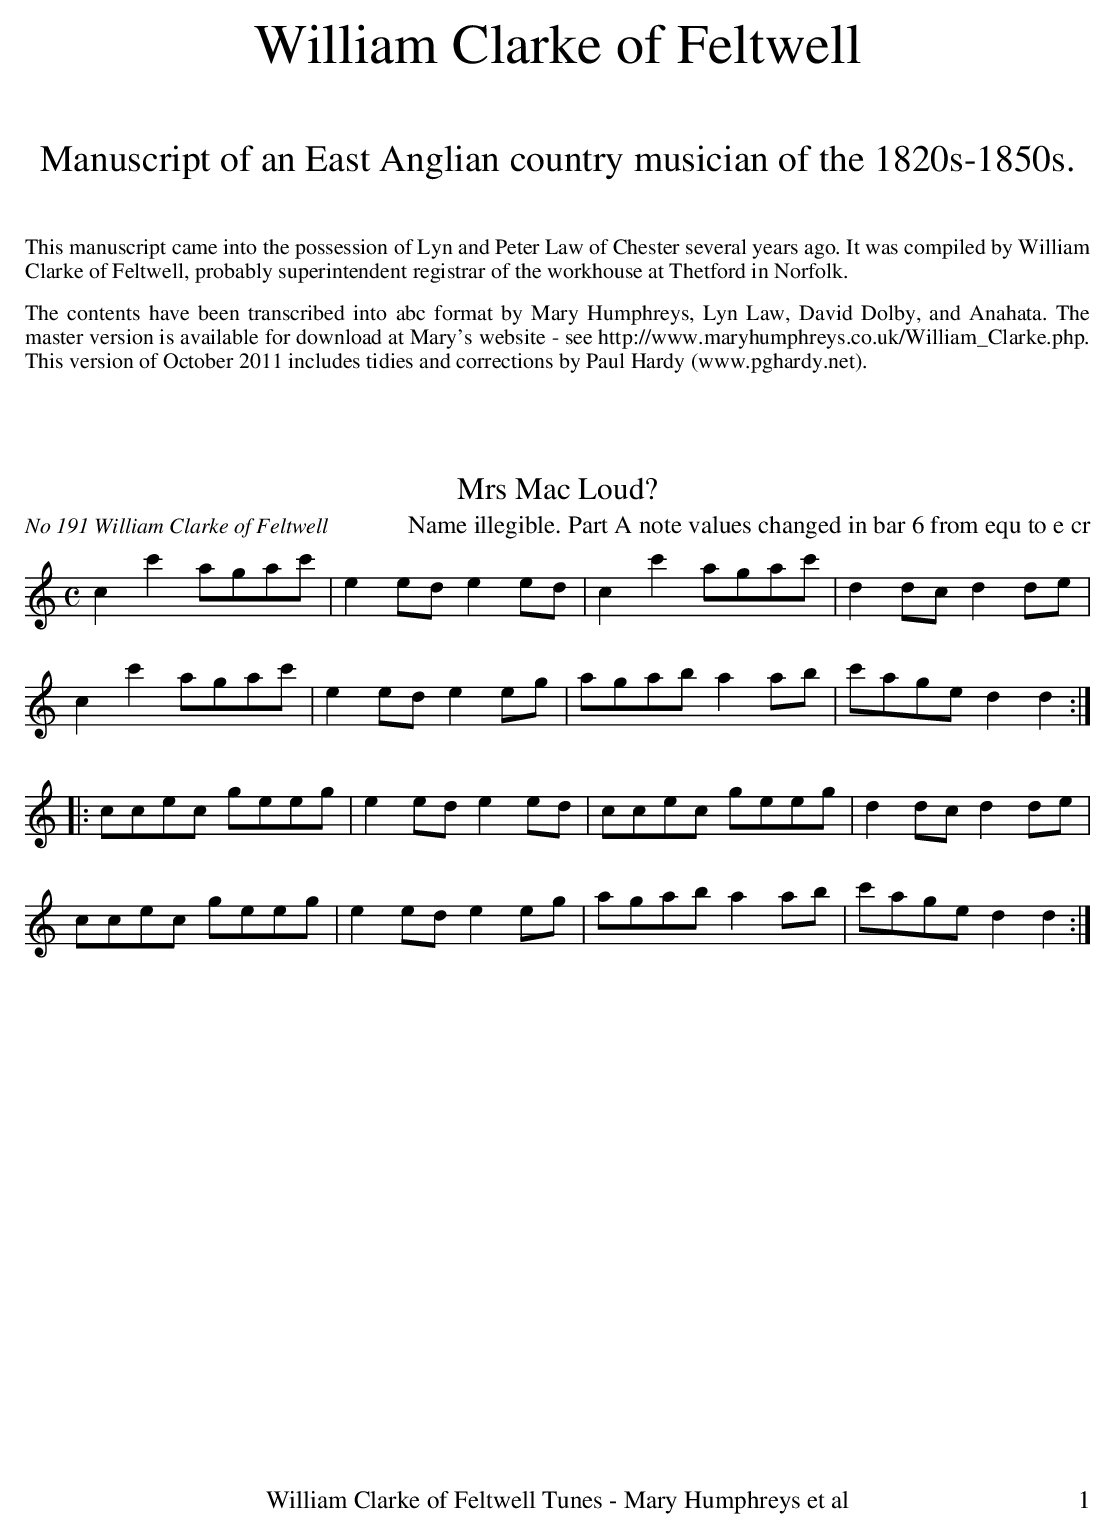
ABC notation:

X:1
T:Mrs Mac Loud?
O:No 191 William Clarke of Feltwell
M:C
L:1/8
K:C
c2 c'2agac'|e2ede2 ed|c2 c'2 agac'|d2 dc d2 de|
c2 c'2 agac'|e2ed e2 eg|agab a2 ab|c'age d2 d2:|
|:ccec geeg|e2ed e2 ed|ccec geeg|d2 dc d2 de|
ccec geeg|e2 ed e2 eg|agab a2 ab|c'age d2 d2:|
